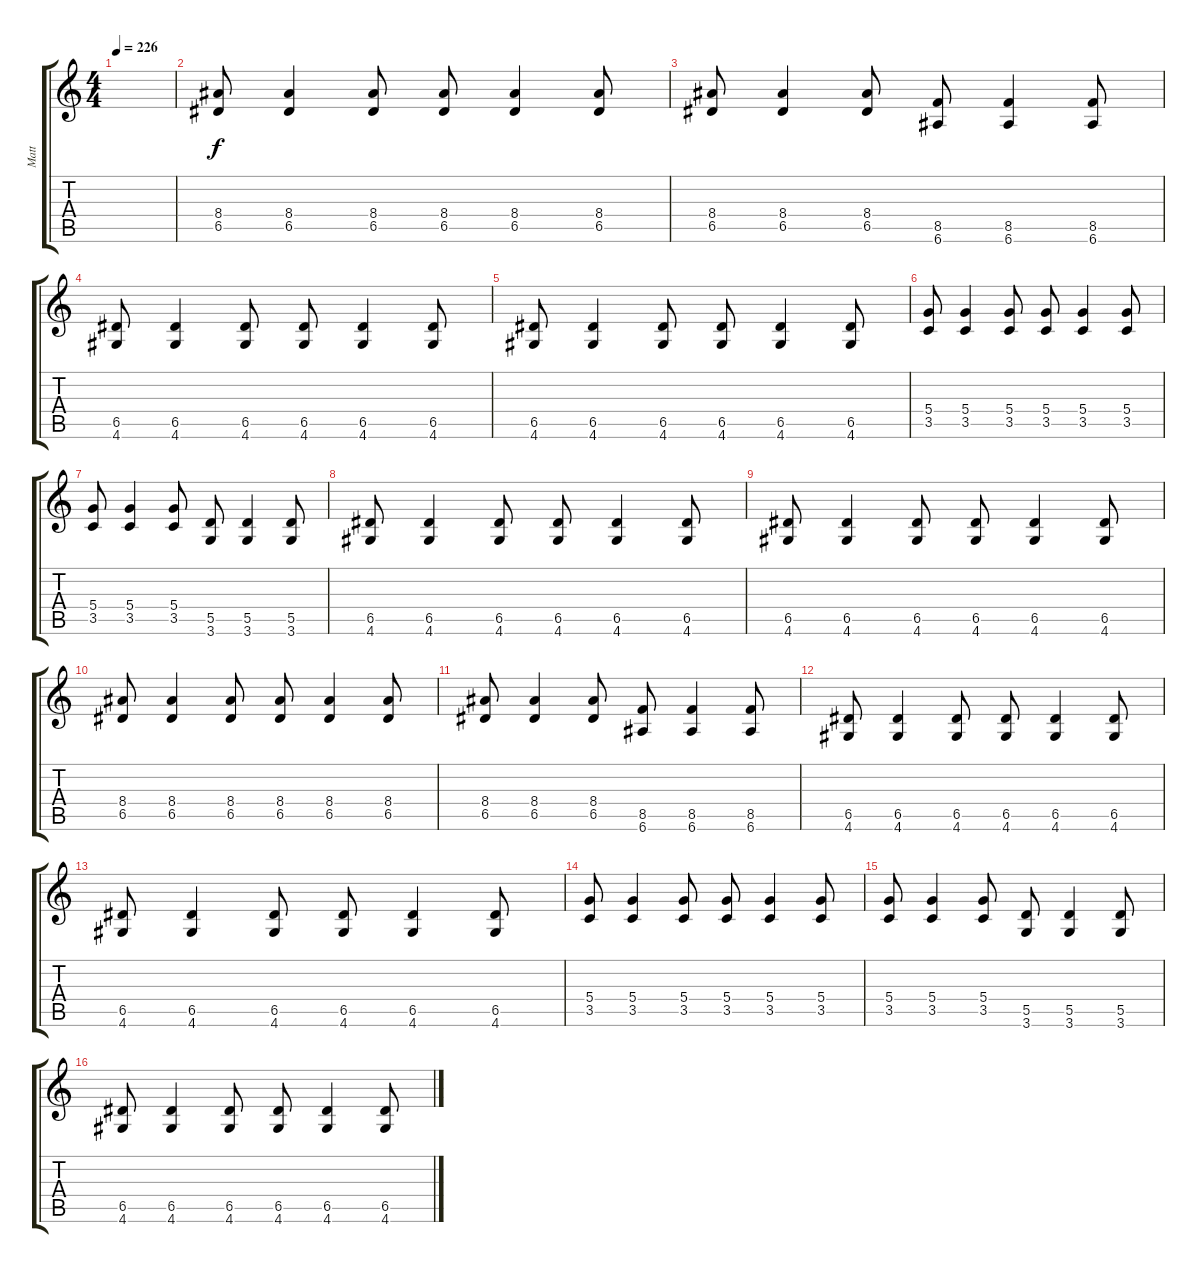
\track ("Matt" "Matt") {instrument distortionguitar}
\staff {score tabs}
\tuning (E4 B3 G3 D3 A2 E2) {hide}
\ts (4 4)
\tempo 226
\clef g2
\ks c
|
(8.4 6.5).8{volume 16} (8.4 6.5).4 (8.4 6.5).8 (8.4 6.5).8 (8.4 6.5).4 (8.4 6.5).8 |
(8.4 6.5).8 (8.4 6.5).4 (8.4 6.5).8 (8.5 6.6).8 (8.5 6.6).4 (8.5 6.6).8 |
(6.5 4.6).8 (6.5 4.6).4 (6.5 4.6).8 (6.5 4.6).8 (6.5 4.6).4 (6.5 4.6).8 |
(6.5 4.6).8 (6.5 4.6).4 (6.5 4.6).8 (6.5 4.6).8 (6.5 4.6).4 (6.5 4.6).8 |
(5.4 3.5).8 (5.4 3.5).4 (5.4 3.5).8 (5.4 3.5).8 (5.4 3.5).4 (5.4 3.5).8 |
(5.4 3.5).8 (5.4 3.5).4 (5.4 3.5).8 (5.5 3.6).8 (5.5 3.6).4 (5.5 3.6).8 |
(6.5 4.6).8 (6.5 4.6).4 (6.5 4.6).8 (6.5 4.6).8 (6.5 4.6).4 (6.5 4.6).8 |
(6.5 4.6).8 (6.5 4.6).4 (6.5 4.6).8 (6.5 4.6).8 (6.5 4.6).4 (6.5 4.6).8 |
(8.4 6.5).8{volume 16} (8.4 6.5).4 (8.4 6.5).8 (8.4 6.5).8 (8.4 6.5).4 (8.4 6.5).8 |
(8.4 6.5).8 (8.4 6.5).4 (8.4 6.5).8 (8.5 6.6).8 (8.5 6.6).4 (8.5 6.6).8 |
(6.5 4.6).8 (6.5 4.6).4 (6.5 4.6).8 (6.5 4.6).8 (6.5 4.6).4 (6.5 4.6).8 |
(6.5 4.6).8 (6.5 4.6).4 (6.5 4.6).8 (6.5 4.6).8 (6.5 4.6).4 (6.5 4.6).8 |
(5.4 3.5).8 (5.4 3.5).4 (5.4 3.5).8 (5.4 3.5).8 (5.4 3.5).4 (5.4 3.5).8 |
(5.4 3.5).8 (5.4 3.5).4 (5.4 3.5).8 (5.5 3.6).8 (5.5 3.6).4 (5.5 3.6).8 |
(6.5 4.6).8 (6.5 4.6).4 (6.5 4.6).8 (6.5 4.6).8 (6.5 4.6).4 (6.5 4.6).8
